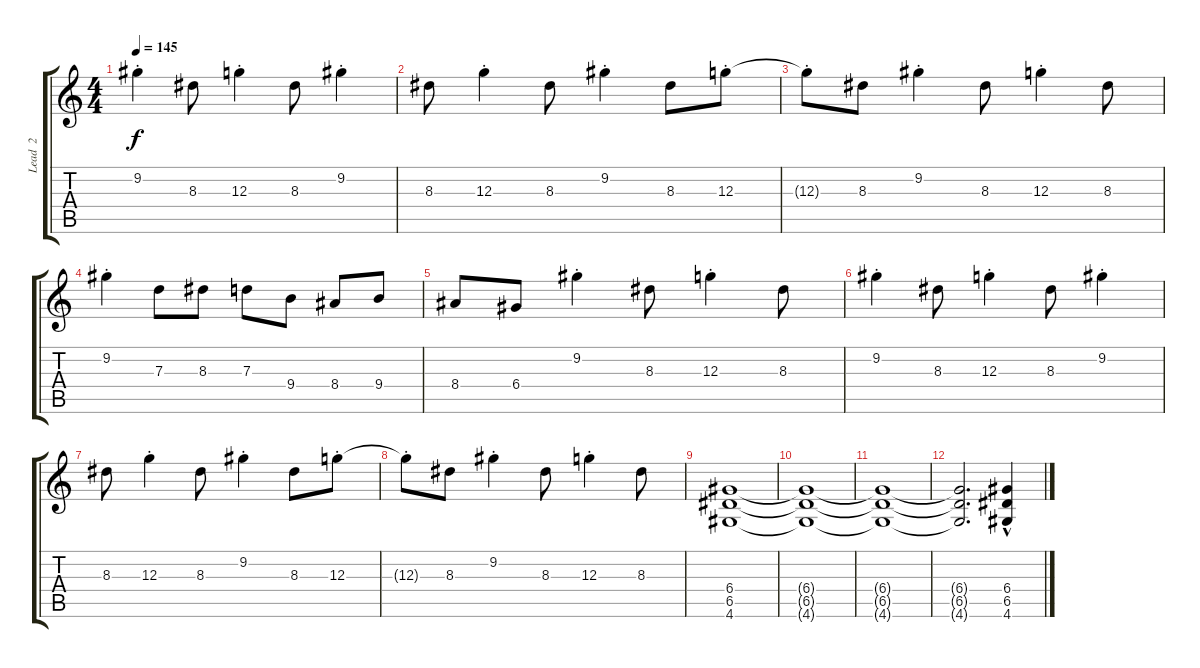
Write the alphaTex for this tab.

\track ("Lead  2" "Lead  2") {instrument distortionguitar}
\staff {score tabs}
\tuning (E4 B3 G3 D3 A2 E2) {hide}
\ts (4 4)
\tempo 145
\clef g2
\ks c
9.2{st}.4{dy f} 8.3.8 12.3{st}.4 8.3.8 9.2{st}.4 |
8.3.8 12.3{st}.4 8.3.8 9.2{st}.4 8.3.8 12.3{st}.8 |
12.3{st t}.8 8.3.8 9.2{st}.4 8.3.8 12.3{st}.4 8.3.8 |
9.2{st}.4 7.3.8 8.3.8 7.3.8 9.4.8 8.4.8 9.4.8 |
8.4.8 6.4.8 9.2{st}.4 8.3.8 12.3{st}.4 8.3.8 |
9.2{st}.4 8.3.8 12.3{st}.4 8.3.8 9.2{st}.4 |
8.3.8 12.3{st}.4 8.3.8 9.2{st}.4 8.3.8 12.3{st}.8 |
12.3{st t}.8 8.3.8 9.2{st}.4 8.3.8 12.3{st}.4 8.3.8 |
(6.4 6.5 4.6).1 |
(6.4{t} 6.5{t} 4.6{t}).1 |
(6.4{t} 6.5{t} 4.6{t}).1 |
(6.4{t} 6.5{t} 4.6{t}).2{d} (6.4 6.5 4.6{hac}).4
